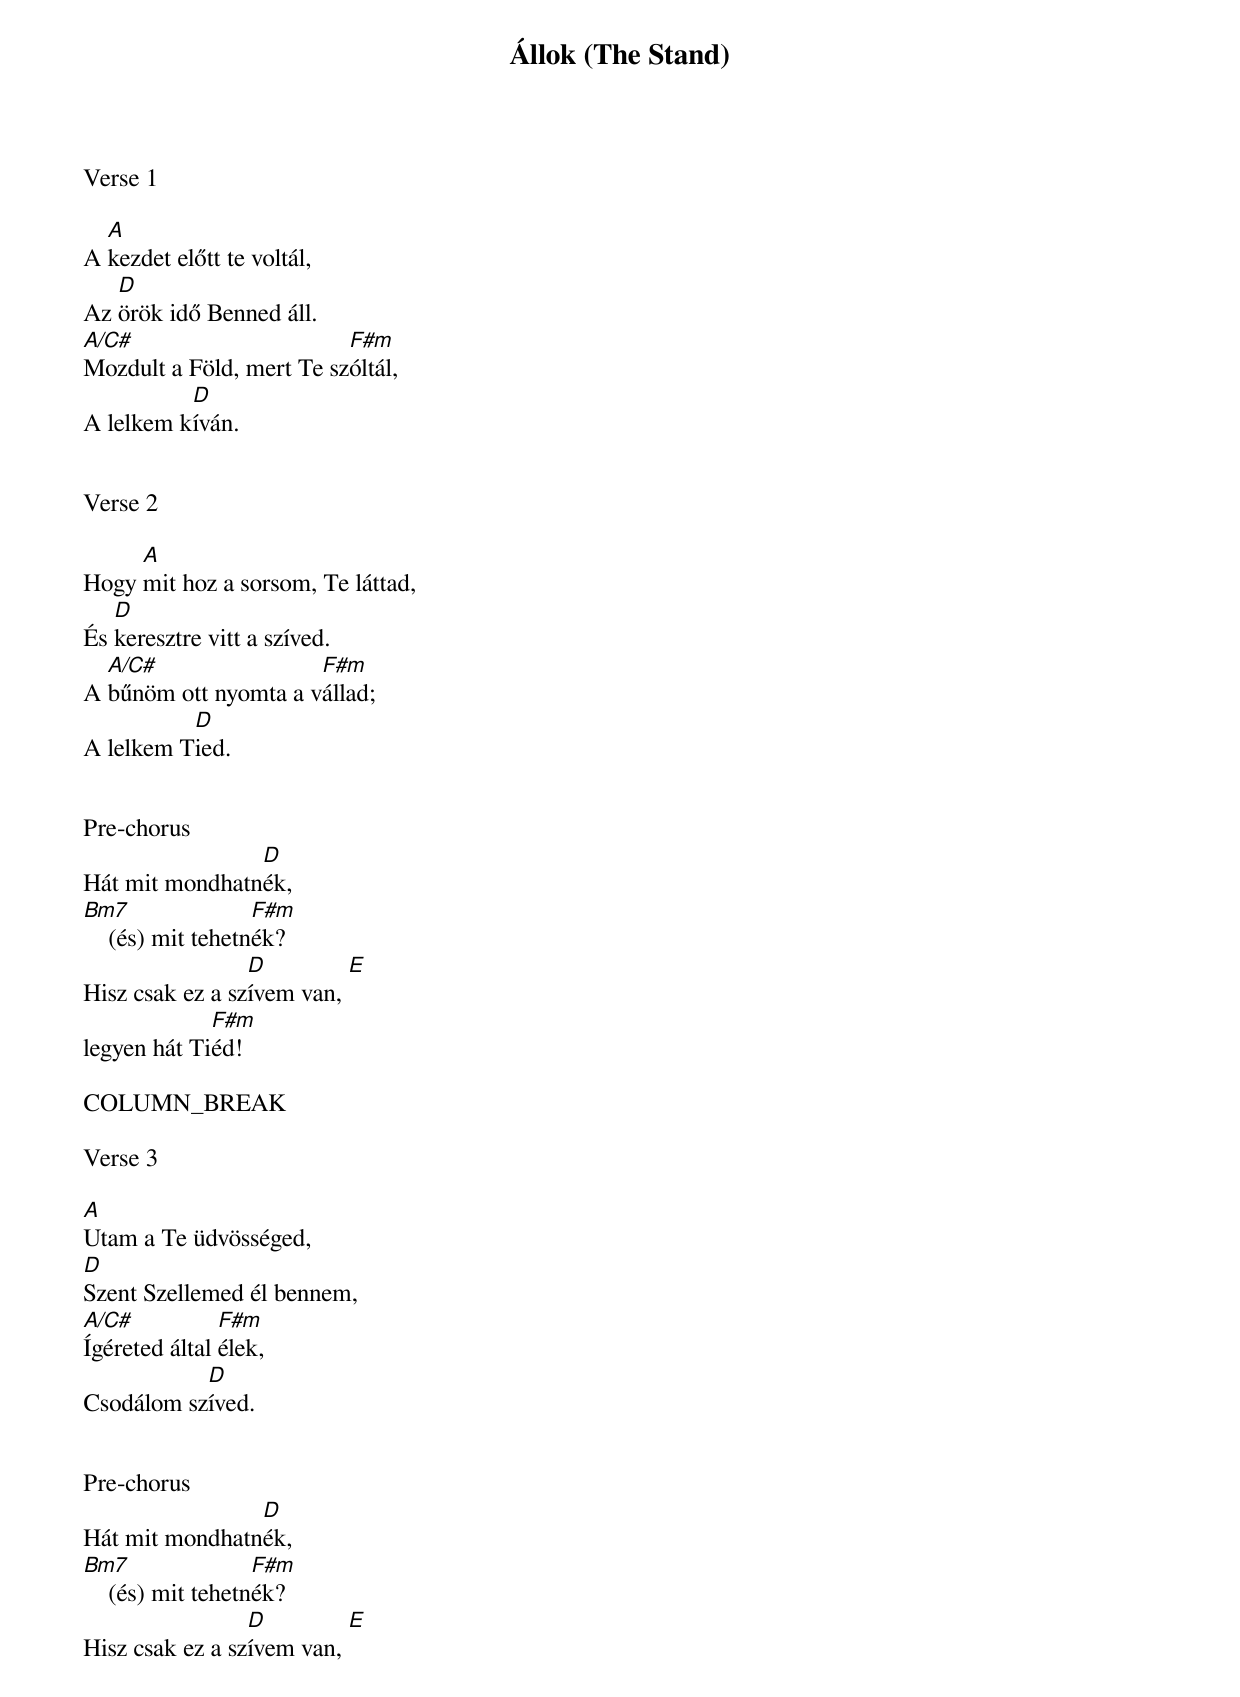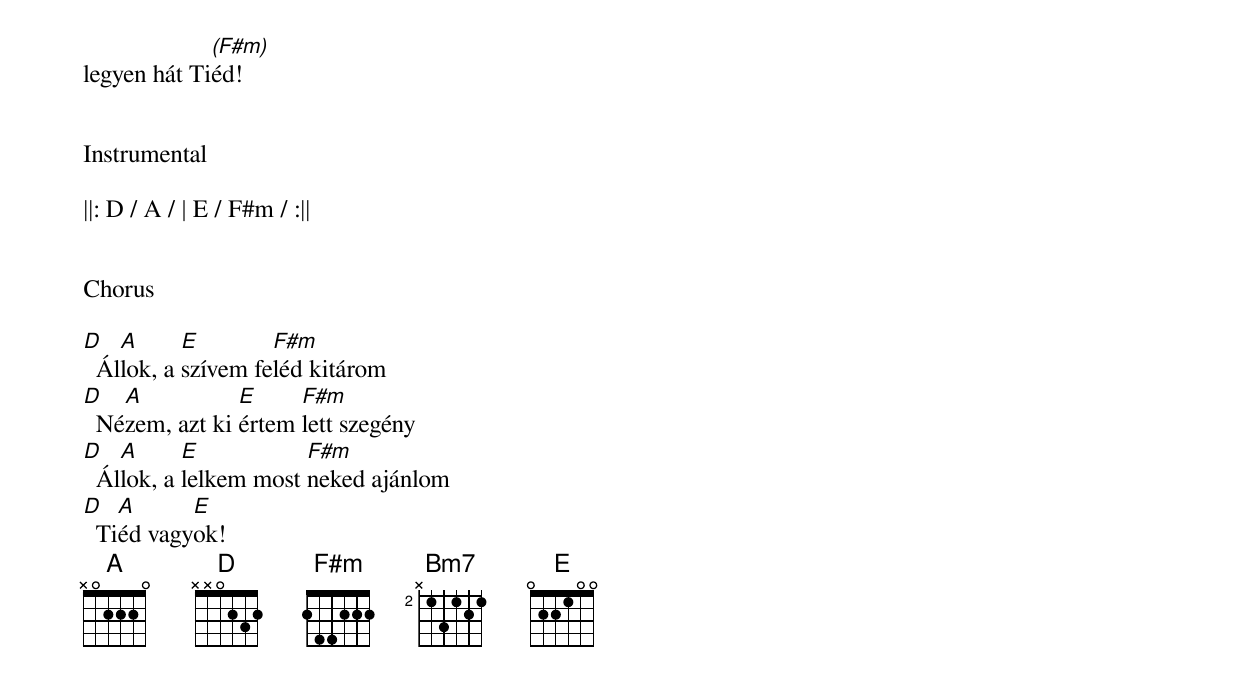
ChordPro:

{title: Állok (The Stand)}
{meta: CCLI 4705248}
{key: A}
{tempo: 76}
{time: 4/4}
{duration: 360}



Verse 1

A [A]kezdet előtt te voltál,
Az [D]örök idő Benned áll.
[A/C#]Mozdult a Föld, mert Te sz[F#m]óltál,
A lelkem k[D]íván.


Verse 2

Hogy [A]mit hoz a sorsom, Te láttad,
És [D]keresztre vitt a szíved.
A [A/C#]bűnöm ott nyomta a v[F#m]állad;
A lelkem T[D]ied.


Pre-chorus
Hát mit mondhatn[D]ék,
[Bm7]    (és) mit tehetn[F#m]ék?
Hisz csak ez a sz[D]ívem van, [E]
legyen hát Ti[F#m]éd!

COLUMN_BREAK

Verse 3

[A]Utam a Te üdvösséged,
[D]Szent Szellemed él bennem,
[A/C#]Ígéreted által [F#m]élek,
Csodálom sz[D]íved.


Pre-chorus
Hát mit mondhatn[D]ék,
[Bm7]    (és) mit tehetn[F#m]ék?
Hisz csak ez a sz[D]ívem van, [E]
legyen hát Ti[(F#m)]éd!


Instrumental

||: D / A / | E / F#m / :||


Chorus

[D]  Ál[A]lok, a [E]szívem fe[F#m]léd kitárom
[D]  Né[A]zem, azt ki [E]értem [F#m]lett szegény
[D]  Ál[A]lok, a [E]lelkem most [F#m]neked ajánlom
[D]  Ti[A]éd vagy[E]ok!
